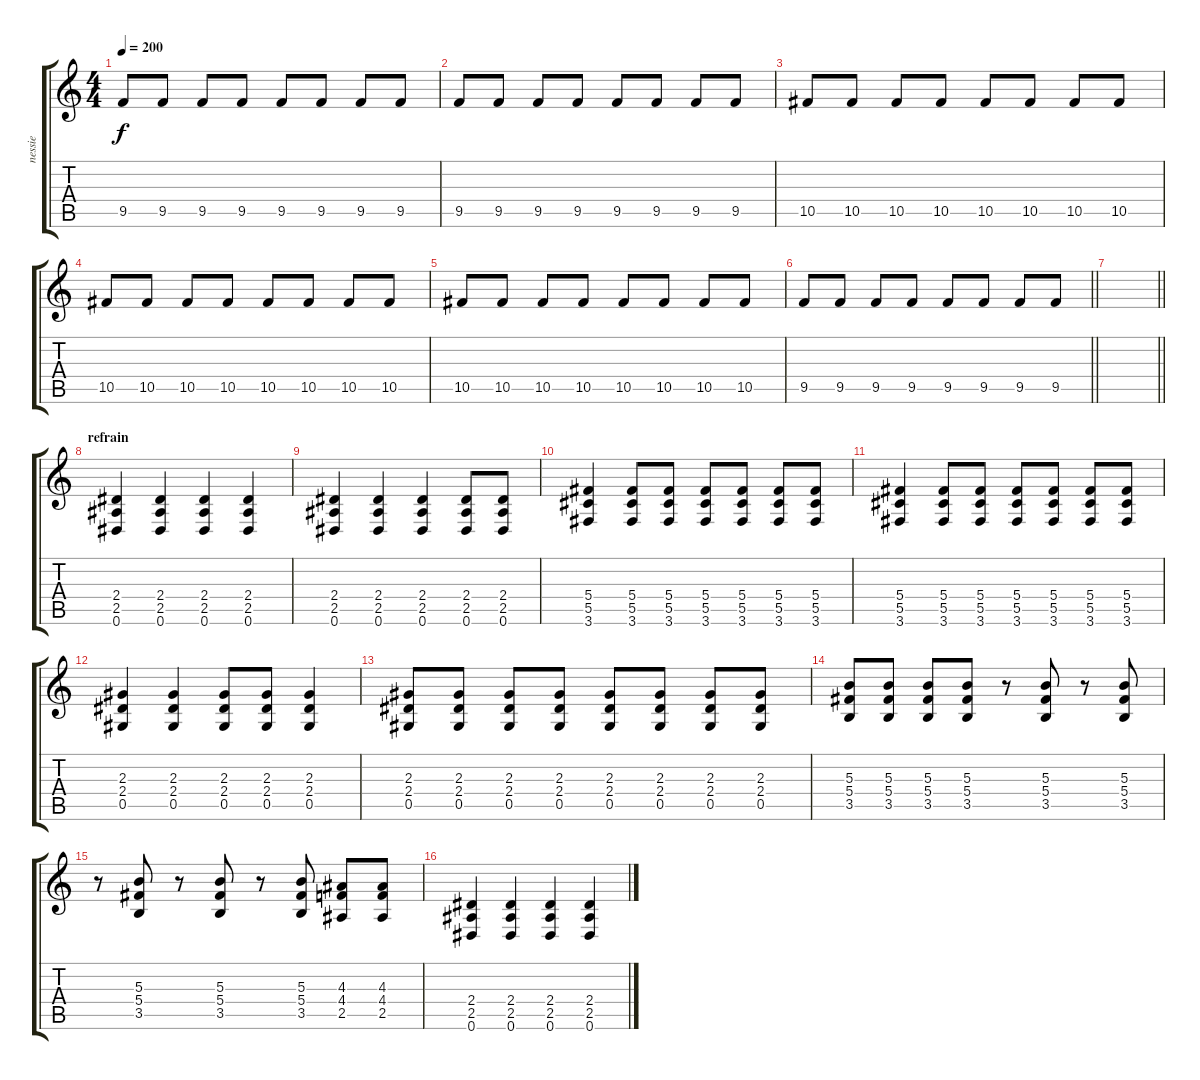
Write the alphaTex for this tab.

\track ("nessie" "nessie") {instrument distortionguitar}
\staff {score tabs}
\tuning (Eb4 Bb3 Gb3 Db3 Ab2 Eb2) {hide}
\ts (4 4)
\tempo 200
\clef g2
\ks c
9.5.8{dy f} 9.5.8 9.5.8 9.5.8 9.5.8 9.5.8 9.5.8 9.5.8 |
9.5.8 9.5.8 9.5.8 9.5.8 9.5.8 9.5.8 9.5.8 9.5.8 |
10.5.8 10.5.8 10.5.8 10.5.8 10.5.8 10.5.8 10.5.8 10.5.8 |
10.5.8 10.5.8 10.5.8 10.5.8 10.5.8 10.5.8 10.5.8 10.5.8 |
10.5.8 10.5.8 10.5.8 10.5.8 10.5.8 10.5.8 10.5.8 10.5.8 |
\barLineRight lightlight
9.5.8 9.5.8 9.5.8 9.5.8 9.5.8 9.5.8 9.5.8 9.5.8 |
\barLineRight lightlight
|
\section ("" "refrain")
(2.4 2.5 0.6).4{instrument distortionguitar} (2.4 2.5 0.6).4 (2.4 2.5 0.6).4 (2.4 2.5 0.6).4 |
(2.4 2.5 0.6).4 (2.4 2.5 0.6).4 (2.4 2.5 0.6).4 (2.4 2.5 0.6).8 (2.4 2.5 0.6).8 |
(5.4 5.5 3.6).4 (5.4 5.5 3.6).8 (5.4 5.5 3.6).8 (5.4 5.5 3.6).8 (5.4 5.5 3.6).8 (5.4 5.5 3.6).8 (5.4 5.5 3.6).8 |
(5.4 5.5 3.6).4 (5.4 5.5 3.6).8 (5.4 5.5 3.6).8 (5.4 5.5 3.6).8 (5.4 5.5 3.6).8 (5.4 5.5 3.6).8 (5.4 5.5 3.6).8 |
(2.3 2.4 0.5).4 (2.3 2.4 0.5).4 (2.3 2.4 0.5).8 (2.3 2.4 0.5).8 (2.3 2.4 0.5).4 |
(2.3 2.4 0.5).8 (2.3 2.4 0.5).8 (2.3 2.4 0.5).8 (2.3 2.4 0.5).8 (2.3 2.4 0.5).8 (2.3 2.4 0.5).8 (2.3 2.4 0.5).8 (2.3 2.4 0.5).8 |
(5.3 5.4 3.5).8 (5.3 5.4 3.5).8 (5.3 5.4 3.5).8 (5.3 5.4 3.5).8 r.8 (5.3 5.4 3.5).8 r.8 (5.3 5.4 3.5).8 |
r.8 (5.3 5.4 3.5).8 r.8 (5.3 5.4 3.5).8 r.8 (5.3 5.4 3.5).8 (4.3 4.4 2.5).8 (4.3 4.4 2.5).8 |
(2.4 2.5 0.6).4 (2.4 2.5 0.6).4 (2.4 2.5 0.6).4 (2.4 2.5 0.6).4
